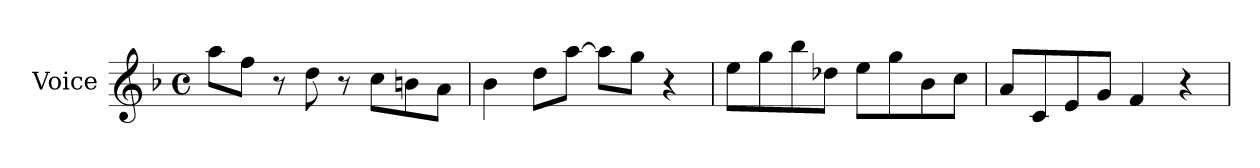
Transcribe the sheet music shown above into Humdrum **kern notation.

**kern
*part1
*staff1
*I"Voice
*I'Voice
*clefG2
*k[b-]
*M4/4
*met(c)
=1
8aa\L
8ff\J
8r
8dd\
8r
8cc\L
8bn\
8a\J
=2
4b-\
8dd\L
[>8aa\J
8aa\L]
8gg\J
4r
=3
8ee\L
8gg\
8bb-\
8dd-X\J
8ee\L
8gg\
8b-\
8cc\J
=4
8a/L
8c/
8e/
8g/J
4f/
4r
=
*-
